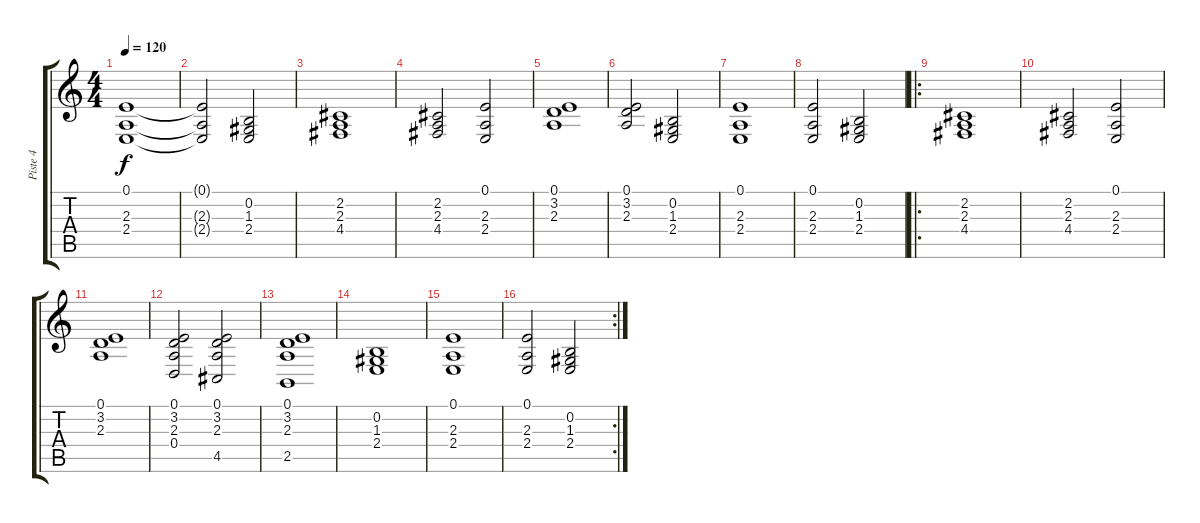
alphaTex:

\track ("Piste 4" "Piste 4") {instrument pad2warm}
\staff {score tabs}
\tuning (E4 B3 G3 D3 A2 E2) {hide}
\ts (4 4)
\tempo 120
\clef g2
\ks c
(0.1 2.3 2.4).1{dy f instrument pad2warm} |
(0.1{t} 2.3{t} 2.4{t}).2 (0.2 1.3 2.4).2 |
(2.2 2.3 4.4).1 |
(2.2 2.3 4.4).2 (0.1 2.3 2.4).2 |
(0.1 3.2 2.3).1 |
(0.1 3.2 2.3).2 (0.2 1.3 2.4).2 |
(0.1 2.3 2.4).1 |
(0.1 2.3 2.4).2 (0.2 1.3 2.4).2 |
\ro
(2.2 2.3 4.4).1 |
(2.2 2.3 4.4).2 (0.1 2.3 2.4).2 |
(0.1 3.2 2.3).1 |
(0.1 3.2 2.3 0.4).2 (0.1 3.2 2.3 4.5).2 |
(0.1 3.2 2.3 2.5).1 |
(0.2 1.3 2.4).1 |
(0.1 2.3 2.4).1 |
\rc 2
(0.1 2.3 2.4).2 (0.2 1.3 2.4).2
